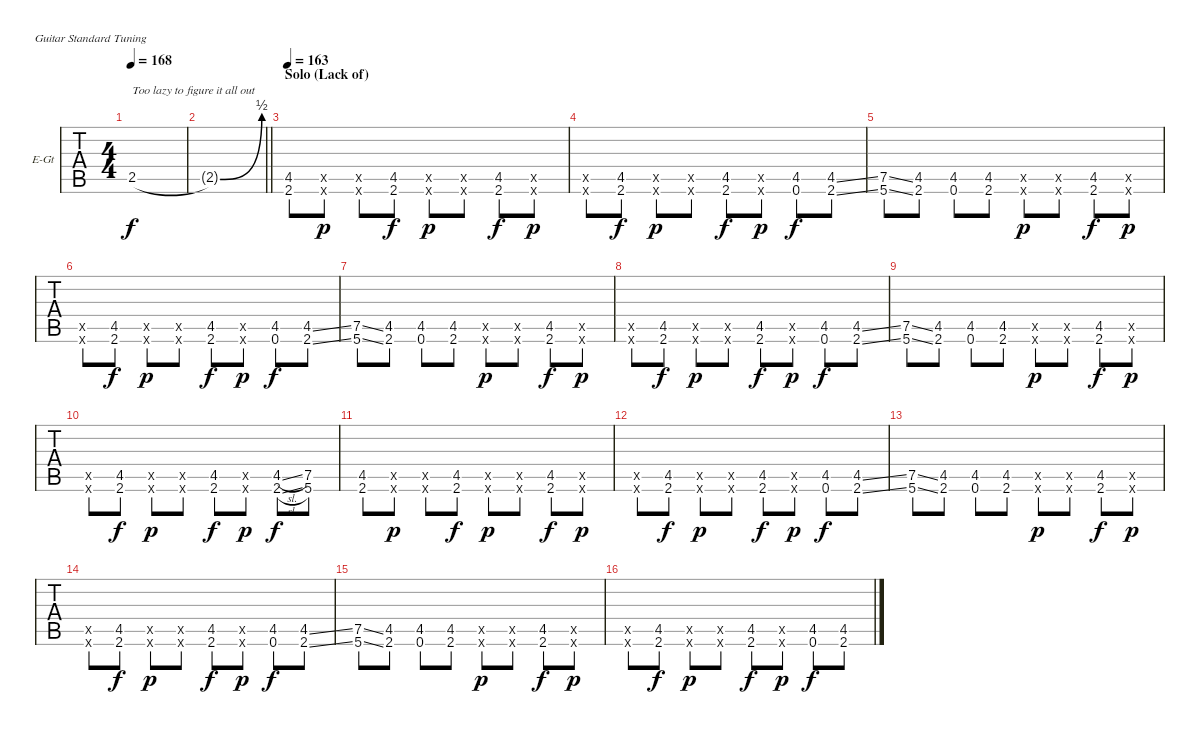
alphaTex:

\bracketExtendMode groupsimilarinstruments
\firstSystemTrackNameOrientation horizontal
\otherSystemsTrackNameOrientation horizontal
\track ("Guitar 02" "E-Gt") {instrument overdrivenguitar}
\staff {tabs}
\tuning (E4 B3 G3 D3 A2 E2)
\ts (4 4)
\tempo 168
\clef g2
\ks c
2.5.1{txt "Too lazy to figure it all out" dy f} |
\barLineRight lightlight
2.5{be (bend 0 0 60 2) t}.1 |
\section ("" "Solo (Lack of)")
\tempo 163
(4.5 2.6).8 (4.5{x} 2.6{x}).8{dy p} (4.5{x} 2.6{x}).8 (4.5 2.6).8{dy f} (4.5{x} 2.6{x}).8{dy p} (4.5{x} 2.6{x}).8 (4.5 2.6).8{dy f} (4.5{x} 2.6{x}).8{dy p} |
(4.5{x} 2.6{x}).8 (4.5 2.6).8{dy f} (4.5{x} 2.6{x}).8{dy p} (4.5{x} 2.6{x}).8 (4.5 2.6).8{dy f} (4.5{x} 2.6{x}).8{dy p} (4.5 0.6).8{dy f} (4.5{ss} 2.6{ss}).8 |
(7.5{ss} 5.6{ss}).8 (4.5 2.6).8 (4.5 0.6).8 (4.5 2.6).8 (4.5{x} 2.6{x}).8{dy p} (4.5{x} 2.6{x}).8 (4.5 2.6).8{dy f} (4.5{x} 2.6{x}).8{dy p} |
(4.5{x} 2.6{x}).8 (4.5 2.6).8{dy f} (4.5{x} 2.6{x}).8{dy p} (4.5{x} 2.6{x}).8 (4.5 2.6).8{dy f} (4.5{x} 2.6{x}).8{dy p} (4.5 0.6).8{dy f} (4.5{ss} 2.6{ss}).8 |
(7.5{ss} 5.6{ss}).8 (4.5 2.6).8 (4.5 0.6).8 (4.5 2.6).8 (4.5{x} 2.6{x}).8{dy p} (4.5{x} 2.6{x}).8 (4.5 2.6).8{dy f} (4.5{x} 2.6{x}).8{dy p} |
(4.5{x} 2.6{x}).8 (4.5 2.6).8{dy f} (4.5{x} 2.6{x}).8{dy p} (4.5{x} 2.6{x}).8 (4.5 2.6).8{dy f} (4.5{x} 2.6{x}).8{dy p} (4.5 0.6).8{dy f} (4.5{ss} 2.6{ss}).8 |
(7.5{ss} 5.6{ss}).8 (4.5 2.6).8 (4.5 0.6).8 (4.5 2.6).8 (4.5{x} 2.6{x}).8{dy p} (4.5{x} 2.6{x}).8 (4.5 2.6).8{dy f} (4.5{x} 2.6{x}).8{dy p} |
(4.5{x} 2.6{x}).8 (4.5 2.6).8{dy f} (4.5{x} 2.6{x}).8{dy p} (4.5{x} 2.6{x}).8 (4.5 2.6).8{dy f} (4.5{x} 2.6{x}).8{dy p} (2.6{sl} 4.5{sl}).8{dy f} (5.6 7.5).8 |
(4.5 2.6).8 (4.5{x} 2.6{x}).8{dy p} (4.5{x} 2.6{x}).8 (4.5 2.6).8{dy f} (4.5{x} 2.6{x}).8{dy p} (4.5{x} 2.6{x}).8 (4.5 2.6).8{dy f} (4.5{x} 2.6{x}).8{dy p} |
(4.5{x} 2.6{x}).8 (4.5 2.6).8{dy f} (4.5{x} 2.6{x}).8{dy p} (4.5{x} 2.6{x}).8 (4.5 2.6).8{dy f} (4.5{x} 2.6{x}).8{dy p} (4.5 0.6).8{dy f} (4.5{ss} 2.6{ss}).8 |
(7.5{ss} 5.6{ss}).8 (4.5 2.6).8 (4.5 0.6).8 (4.5 2.6).8 (4.5{x} 2.6{x}).8{dy p} (4.5{x} 2.6{x}).8 (4.5 2.6).8{dy f} (4.5{x} 2.6{x}).8{dy p} |
(4.5{x} 2.6{x}).8 (4.5 2.6).8{dy f} (4.5{x} 2.6{x}).8{dy p} (4.5{x} 2.6{x}).8 (4.5 2.6).8{dy f} (4.5{x} 2.6{x}).8{dy p} (4.5 0.6).8{dy f} (4.5{ss} 2.6{ss}).8 |
(7.5{ss} 5.6{ss}).8 (4.5 2.6).8 (4.5 0.6).8 (4.5 2.6).8 (4.5{x} 2.6{x}).8{dy p} (4.5{x} 2.6{x}).8 (4.5 2.6).8{dy f} (4.5{x} 2.6{x}).8{dy p} |
(4.5{x} 2.6{x}).8 (4.5 2.6).8{dy f} (4.5{x} 2.6{x}).8{dy p} (4.5{x} 2.6{x}).8 (4.5 2.6).8{dy f} (4.5{x} 2.6{x}).8{dy p} (4.5 0.6).8{dy f} (4.5{ss} 2.6{ss}).8
